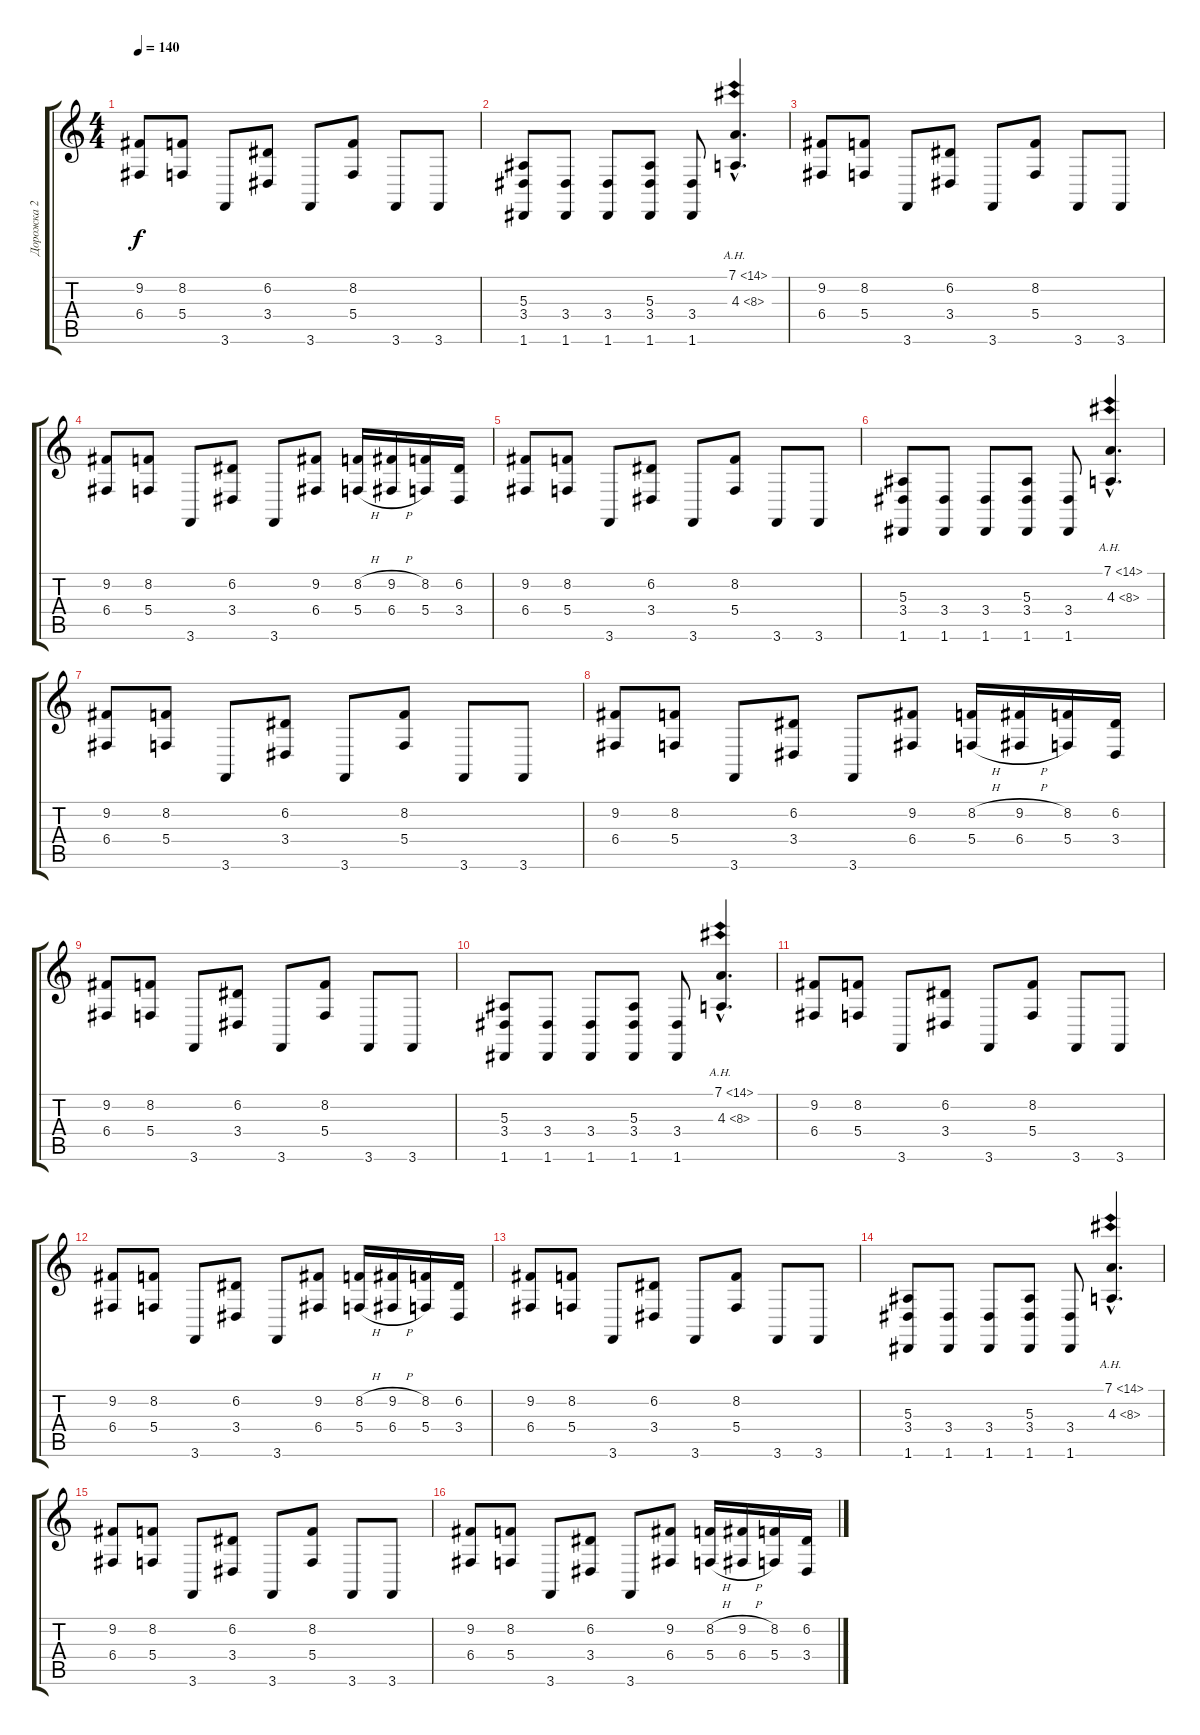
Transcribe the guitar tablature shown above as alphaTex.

\track ("Дорожка 2" "Дорожка 2") {instrument stringensemble1}
\staff {score tabs}
\tuning (D4 A3 F3 C3 G2 D2) {hide}
\ts (4 4)
\tempo 140
\clef g2
\ks c
(9.2 6.4).8{dy f} (8.2 5.4).8 3.6.8 (6.2 3.4).8 3.6.8 (8.2 5.4).8 3.6.8 3.6.8 |
(5.3 3.4 1.6).8 (3.4 1.6).8 (3.4 1.6).8 (5.3 3.4 1.6).8 (3.4 1.6).8 (7.1{ah 7 hac} 4.3{ah 4 hac}).4{d} |
(9.2 6.4).8 (8.2 5.4).8 3.6.8 (6.2 3.4).8 3.6.8 (8.2 5.4).8 3.6.8 3.6.8 |
(9.2 6.4).8 (8.2 5.4).8 3.6.8 (6.2 3.4).8 3.6.8 (9.2 6.4).8 (8.2{h} 5.4{h}).16 (9.2{h} 6.4{h}).16 (8.2 5.4).16 (6.2 3.4).16 |
(9.2 6.4).8 (8.2 5.4).8 3.6.8 (6.2 3.4).8 3.6.8 (8.2 5.4).8 3.6.8 3.6.8 |
(5.3 3.4 1.6).8 (3.4 1.6).8 (3.4 1.6).8 (5.3 3.4 1.6).8 (3.4 1.6).8 (7.1{ah 7 hac} 4.3{ah 4 hac}).4{d} |
(9.2 6.4).8 (8.2 5.4).8 3.6.8 (6.2 3.4).8 3.6.8 (8.2 5.4).8 3.6.8 3.6.8 |
(9.2 6.4).8 (8.2 5.4).8 3.6.8 (6.2 3.4).8 3.6.8 (9.2 6.4).8 (8.2{h} 5.4{h}).16 (9.2{h} 6.4{h}).16 (8.2 5.4).16 (6.2 3.4).16 |
(9.2 6.4).8 (8.2 5.4).8 3.6.8 (6.2 3.4).8 3.6.8 (8.2 5.4).8 3.6.8 3.6.8 |
(5.3 3.4 1.6).8 (3.4 1.6).8 (3.4 1.6).8 (5.3 3.4 1.6).8 (3.4 1.6).8 (7.1{ah 7 hac} 4.3{ah 4 hac}).4{d} |
(9.2 6.4).8 (8.2 5.4).8 3.6.8 (6.2 3.4).8 3.6.8 (8.2 5.4).8 3.6.8 3.6.8 |
(9.2 6.4).8 (8.2 5.4).8 3.6.8 (6.2 3.4).8 3.6.8 (9.2 6.4).8 (8.2{h} 5.4{h}).16 (9.2{h} 6.4{h}).16 (8.2 5.4).16 (6.2 3.4).16 |
(9.2 6.4).8 (8.2 5.4).8 3.6.8 (6.2 3.4).8 3.6.8 (8.2 5.4).8 3.6.8 3.6.8 |
(5.3 3.4 1.6).8 (3.4 1.6).8 (3.4 1.6).8 (5.3 3.4 1.6).8 (3.4 1.6).8 (7.1{ah 7 hac} 4.3{ah 4 hac}).4{d} |
(9.2 6.4).8 (8.2 5.4).8 3.6.8 (6.2 3.4).8 3.6.8 (8.2 5.4).8 3.6.8 3.6.8 |
(9.2 6.4).8 (8.2 5.4).8 3.6.8 (6.2 3.4).8 3.6.8 (9.2 6.4).8 (8.2{h} 5.4{h}).16 (9.2{h} 6.4{h}).16 (8.2 5.4).16 (6.2 3.4).16
